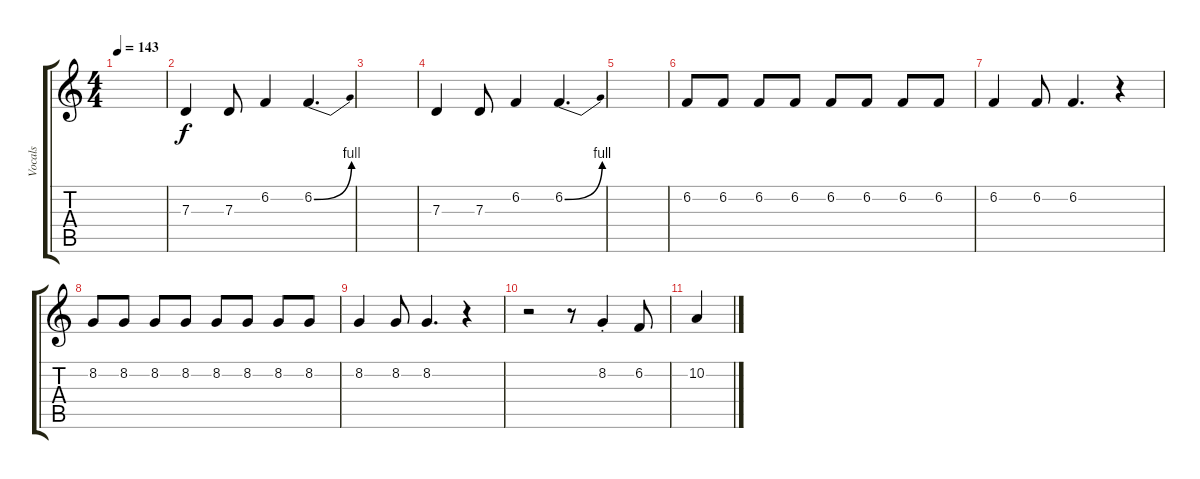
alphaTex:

\track ("Vocals" "Vocals") {instrument lead2sawtooth}
\staff {score tabs}
\tuning (E4 B3 G3 D3 A2 D2) {hide}
\ts (4 4)
\tempo 143
\clef g2
\ks c
|
7.3.4 7.3.8 6.2.4 6.2{be (bend 0 0 60 4)}.4{d} |
|
7.3.4 7.3.8 6.2.4 6.2{be (bend 0 0 60 4)}.4{d} |
|
6.2.8 6.2.8 6.2.8 6.2.8 6.2.8 6.2.8 6.2.8 6.2.8 |
6.2.4 6.2.8 6.2.4{d} r.4 |
8.2.8 8.2.8 8.2.8 8.2.8 8.2.8 8.2.8 8.2.8 8.2.8 |
8.2.4 8.2.8 8.2.4{d} r.4 |
r.2 r.8 8.2{st}.4 6.2.8 |
10.2.4
